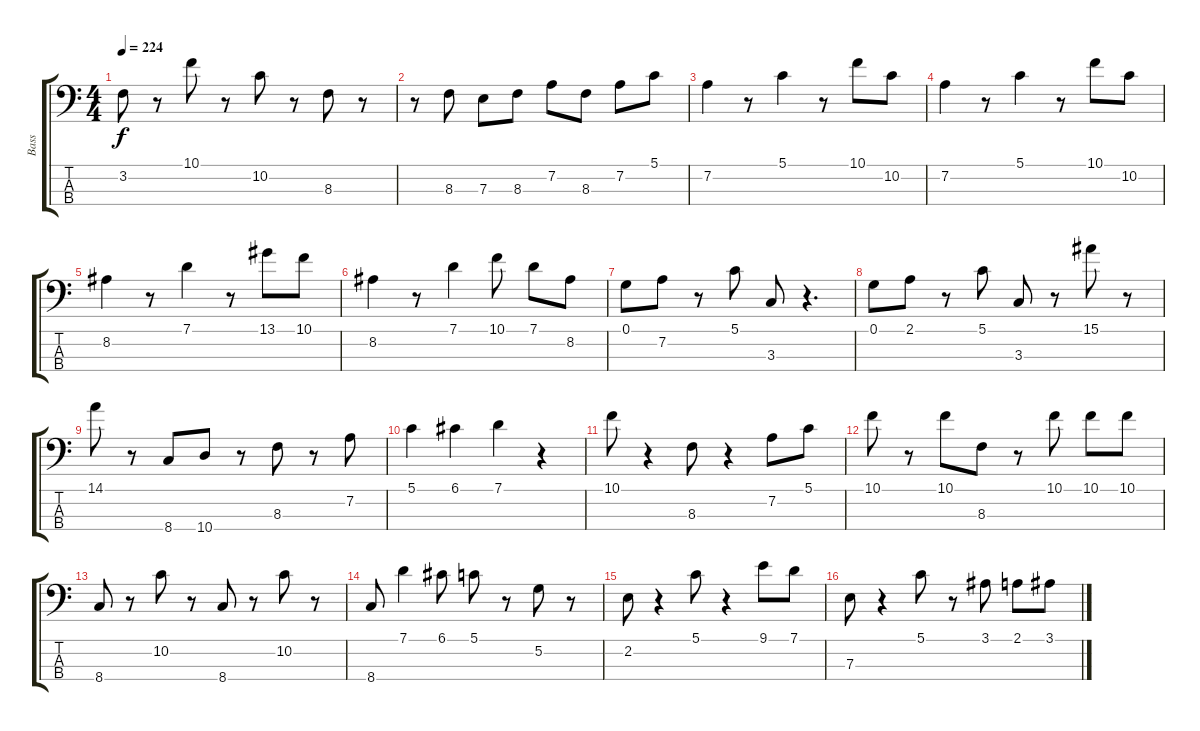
\track ("Bass" "Bass") {solo instrument electricbassfinger}
\staff {score tabs}
\tuning (G2 D2 A1 E1) {hide}
\ts (4 4)
\tempo 224
\clef f4
\ks c
3.2.8{dy f} r.8 10.1.8 r.8 10.2.8 r.8 8.3.8 r.8 |
r.8 8.3.8 7.3.8 8.3.8 7.2.8 8.3.8 7.2.8 5.1.8 |
7.2.4 r.8 5.1.4 r.8 10.1.8 10.2.8 |
7.2.4 r.8 5.1.4{txt ""} r.8 10.1.8 10.2.8 |
8.2.4 r.8 7.1.4 r.8 13.1.8 10.1.8 |
8.2.4 r.8 7.1.4 10.1.8 7.1.8 8.2.8 |
0.1.8 7.2.8 r.8 5.1.8 3.3.8 r.4{d} |
0.1.8 2.1.8 r.8 5.1.8 3.3.8 r.8 15.1.8 r.8 |
14.1.8 r.8 8.4.8 10.4.8 r.8 8.3.8 r.8 7.2.8 |
5.1.4 6.1.4 7.1.4 r.4 |
10.1.8 r.4 8.3.8 r.4 7.2.8 5.1.8 |
10.1.8 r.8 10.1.8 8.3.8 r.8 10.1.8 10.1.8 10.1.8 |
8.4.8 r.8 10.2.8 r.8 8.4.8 r.8 10.2.8 r.8 |
8.4.8 7.1.4 6.1.8 5.1.8 r.8 5.2.8 r.8 |
2.2.8 r.4 5.1.8 r.4 9.1.8 7.1.8 |
7.3.8 r.4 5.1.8 r.8 3.1.8 2.1.8 3.1.8
